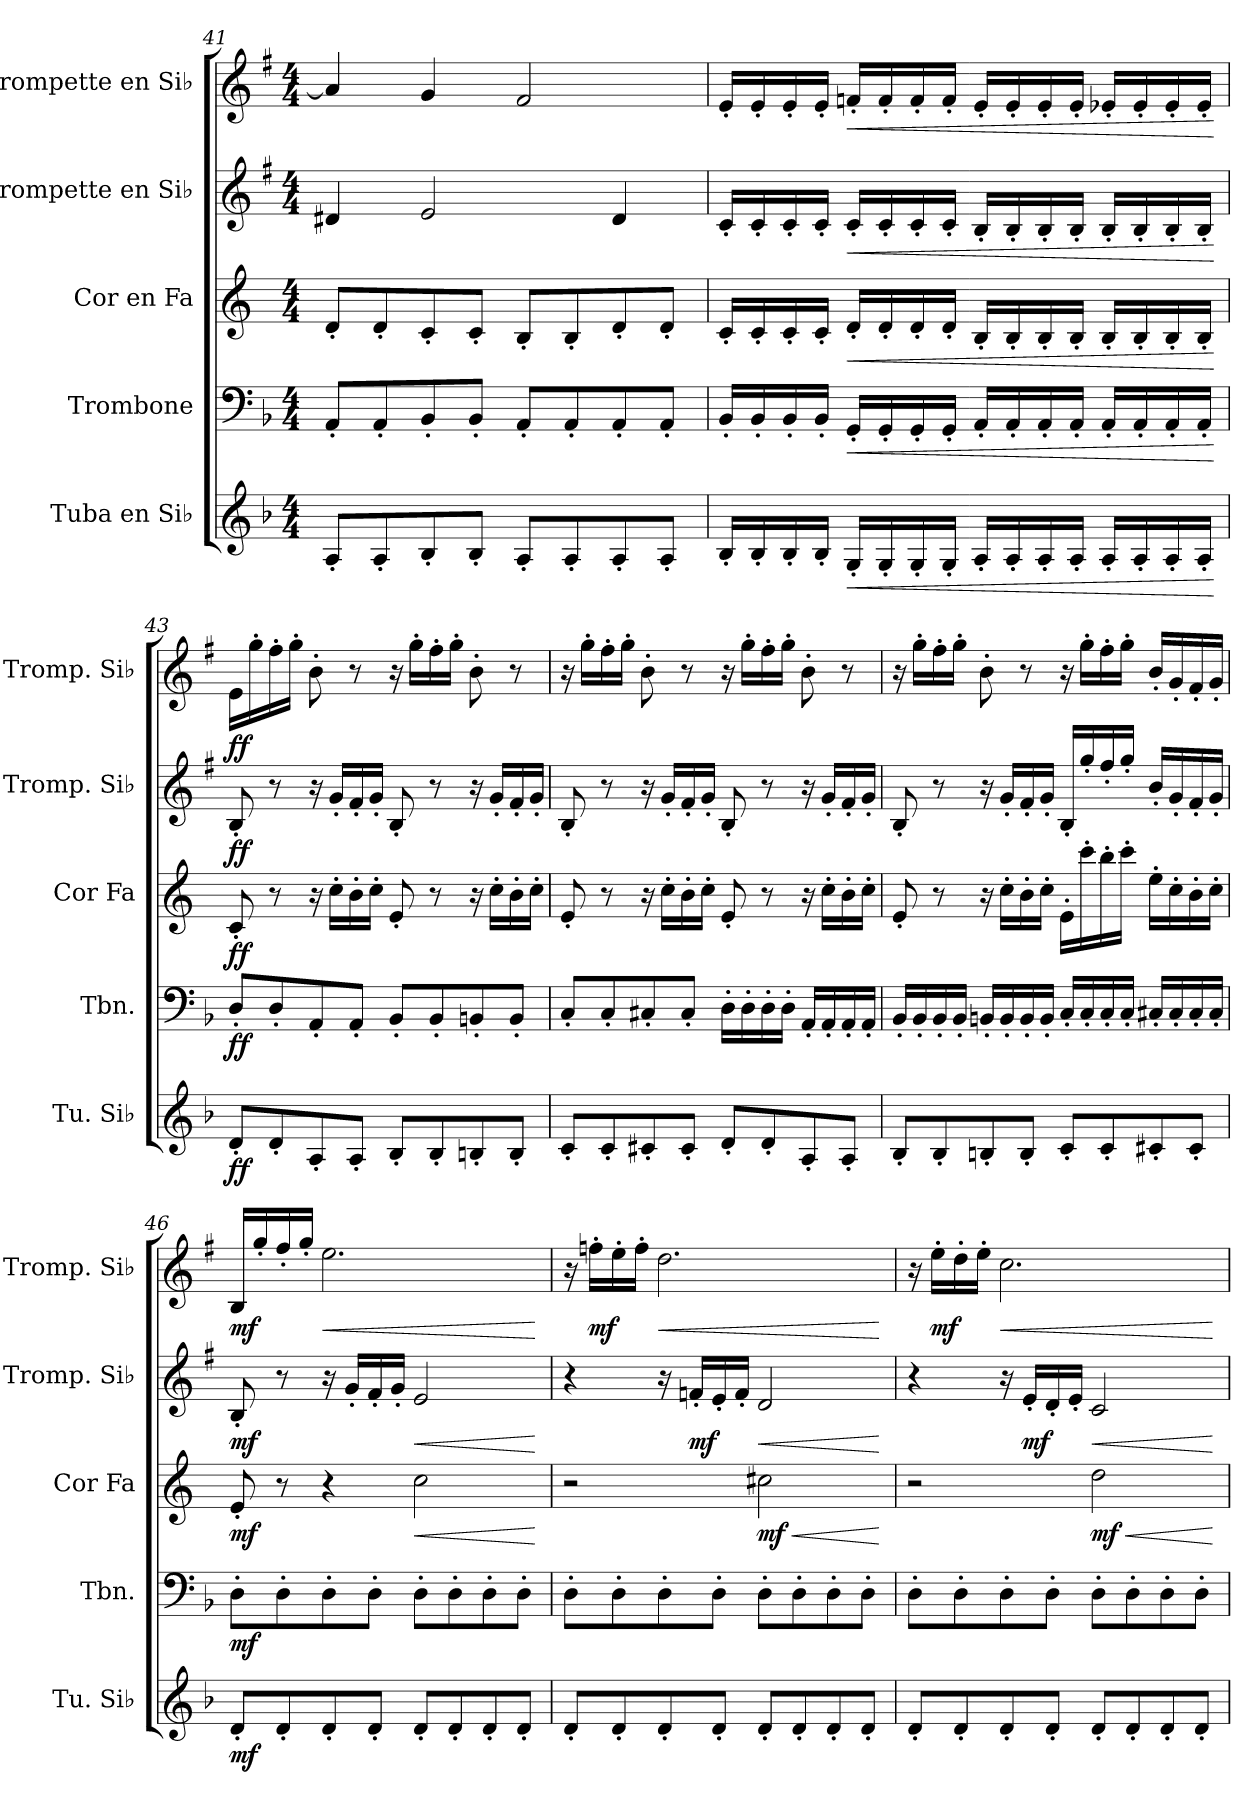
**kern	**dynam	**kern	**dynam	**kern	**dynam	**kern	**dynam	**kern	**dynam
*part5	*part5	*part4	*part4	*part3	*part3	*part2	*part2	*part1	*part1
*staff5	*staff5	*staff4	*staff4	*staff3	*staff3	*staff2	*staff2	*staff1	*staff1
*I"Tuba en Si♭	*	*I"Trombone	*	*I"Cor en Fa	*	*I"Trompette en Si♭	*	*I"Trompette en Si♭	*
*I'Tu. Si♭	*	*I'Tbn.	*	*I'Cor Fa	*	*I'Tromp. Si♭	*	*I'Tromp. Si♭	*
!!LO:LB:g=z
*clefG2	*	*clefF4	*	*clefG2	*	*clefG2	*	*clefG2	*
*ITrd15c26	*	*	*	*ITrd4c7	*	*ITrd1c2	*	*ITrd1c2	*
*k[b-]	*	*k[b-]	*	*k[b-]	*	*k[b-]	*	*k[b-]	*
*M4/4	*	*M4/4	*	*M4/4	*	*M4/4	*	*M4/4	*
=41	=41	=41	=41	=41	=41	=41	=41	=41	=41
8AAA'/L	.	8AA'/L	.	8G'/L	.	4c#X/	.	4g/]	.
8AAA'/	.	8AA'/	.	8G'/	.	.	.	.	.
8BBB-'/	.	8BB-'/	.	8F'/	.	2d/	.	4f/	.
8BBB-'/J	.	8BB-'/J	.	8F'/J	.	.	.	.	.
8AAA'/L	.	8AA'/L	.	8E'/L	.	.	.	2e/	.
8AAA'/	.	8AA'/	.	8E'/	.	.	.	.	.
8AAA'/	.	8AA'/	.	8G'/	.	4c#/	.	.	.
8AAA'/J	.	8AA'/J	.	8G'/J	.	.	.	.	.
=42	=42	=42	=42	=42	=42	=42	=42	=42	=42
16BBB-'/LL	.	16BB-'/LL	.	16F'/LL	.	16B-'/LL	.	16d'/LL	.
16BBB-'/	.	16BB-'/	.	16F'/	.	16B-'/	.	16d'/	.
16BBB-'/	.	16BB-'/	.	16F'/	.	16B-'/	.	16d'/	.
16BBB-'/JJ	.	16BB-'/JJ	.	16F'/JJ	.	16B-'/JJ	.	16d'/JJ	.
!	!LO:HP:b	!	!LO:HP:b	!	!LO:HP:b	!	!LO:HP:b	!	!LO:HP:b
16GGG'/LL	<	16GG'/LL	<	16G'/LL	<	16B-'/LL	<	16e-X'/LL	<
16GGG'/	.	16GG'/	.	16G'/	.	16B-'/	.	16e-'/	.
16GGG'/	.	16GG'/	.	16G'/	.	16B-'/	.	16e-'/	.
16GGG'/JJ	.	16GG'/JJ	.	16G'/JJ	.	16B-'/JJ	.	16e-'/JJ	.
16AAA'/LL	.	16AA'/LL	.	16E'/LL	.	16A'/LL	.	16d'/LL	.
16AAA'/	.	16AA'/	.	16E'/	.	16A'/	.	16d'/	.
16AAA'/	.	16AA'/	.	16E'/	.	16A'/	.	16d'/	.
16AAA'/JJ	.	16AA'/JJ	.	16E'/JJ	.	16A'/JJ	.	16d'/JJ	.
16AAA'/LL	.	16AA'/LL	.	16E'/LL	.	16A'/LL	.	16d-X'/LL	.
16AAA'/	.	16AA'/	.	16E'/	.	16A'/	.	16d-'/	.
16AAA'/	.	16AA'/	.	16E'/	.	16A'/	.	16d-'/	.
16AAA'/JJ	.	16AA'/JJ	.	16E'/JJ	.	16A'/JJ	.	16d-'/JJ	.
.	[	.	[	.	[	.	[	.	[
!!LO:PB:g=z
=43	=43	=43	=43	=43	=43	=43	=43	=43	=43
!	!LO:DY:b	!	!LO:DY:b	!	!LO:DY:b	!	!LO:DY:b	!	!LO:DY:b
8DD'/L	ff	8D'/L	ff	8F'/	ff	8A'/	ff	16d\LL	ff
.	.	.	.	.	.	.	.	16ff'\	.
8DD'/	.	8D'/	.	8r	.	8r	.	16ee'\	.
.	.	.	.	.	.	.	.	16ff'\JJ	.
8AAA'/	.	8AA'/	.	16r	.	16r	.	8a'\	.
.	.	.	.	16f'\LL	.	16f'/LL	.	.	.
8AAA'/J	.	8AA'/J	.	16e'\	.	16e'/	.	8r	.
.	.	.	.	16f'\JJ	.	16f'/JJ	.	.	.
8BBB-'/L	.	8BB-'/L	.	8A'/	.	8A'/	.	16r	.
.	.	.	.	.	.	.	.	16ff'\LL	.
8BBB-'/	.	8BB-'/	.	8r	.	8r	.	16ee'\	.
.	.	.	.	.	.	.	.	16ff'\JJ	.
8BBBn'/	.	8BBn'/	.	16r	.	16r	.	8a'\	.
.	.	.	.	16f'\LL	.	16f'/LL	.	.	.
8BBB'/J	.	8BB'/J	.	16e'\	.	16e'/	.	8r	.
.	.	.	.	16f'\JJ	.	16f'/JJ	.	.	.
=44	=44	=44	=44	=44	=44	=44	=44	=44	=44
8CC'/L	.	8C'/L	.	8A'/	.	8A'/	.	16r	.
.	.	.	.	.	.	.	.	16ff'\LL	.
8CC'/	.	8C'/	.	8r	.	8r	.	16ee'\	.
.	.	.	.	.	.	.	.	16ff'\JJ	.
8CC#X'/	.	8C#X'/	.	16r	.	16r	.	8a'\	.
.	.	.	.	16f'\LL	.	16f'/LL	.	.	.
8CC#'/J	.	8C#'/J	.	16e'\	.	16e'/	.	8r	.
.	.	.	.	16f'\JJ	.	16f'/JJ	.	.	.
8DD'/L	.	16D'\LL	.	8A'/	.	8A'/	.	16r	.
.	.	16D'\	.	.	.	.	.	16ff'\LL	.
8DD'/	.	16D'\	.	8r	.	8r	.	16ee'\	.
.	.	16D'\JJ	.	.	.	.	.	16ff'\JJ	.
8AAA'/	.	16AA'/LL	.	16r	.	16r	.	8a'\	.
.	.	16AA'/	.	16f'\LL	.	16f'/LL	.	.	.
8AAA'/J	.	16AA'/	.	16e'\	.	16e'/	.	8r	.
.	.	16AA'/JJ	.	16f'\JJ	.	16f'/JJ	.	.	.
!!LO:LB:g=z
=45	=45	=45	=45	=45	=45	=45	=45	=45	=45
8BBB-'/L	.	16BB-'/LL	.	8A'/	.	8A'/	.	16r	.
.	.	16BB-'/	.	.	.	.	.	16ff'\LL	.
8BBB-'/	.	16BB-'/	.	8r	.	8r	.	16ee'\	.
.	.	16BB-'/JJ	.	.	.	.	.	16ff'\JJ	.
8BBBn'/	.	16BBn'/LL	.	16r	.	16r	.	8a'\	.
.	.	16BB'/	.	16f'\LL	.	16f'/LL	.	.	.
8BBB'/J	.	16BB'/	.	16e'\	.	16e'/	.	8r	.
.	.	16BB'/JJ	.	16f'\JJ	.	16f'/JJ	.	.	.
8CC'/L	.	16C'/LL	.	16A'\LL	.	16A'/LL	.	16r	.
.	.	16C'/	.	16ff'\	.	16ff'/	.	16ff'\LL	.
8CC'/	.	16C'/	.	16ee'\	.	16ee'/	.	16ee'\	.
.	.	16C'/JJ	.	16ff'\JJ	.	16ff'/JJ	.	16ff'\JJ	.
8CC#X'/	.	16C#X'/LL	.	16a'\LL	.	16a'/LL	.	16a'/LL	.
.	.	16C#'/	.	16f'\	.	16f'/	.	16f'/	.
8CC#'/J	.	16C#'/	.	16e'\	.	16e'/	.	16e'/	.
.	.	16C#'/JJ	.	16f'\JJ	.	16f'/JJ	.	16f'/JJ	.
=46	=46	=46	=46	=46	=46	=46	=46	=46	=46
!	!LO:DY:b	!	!LO:DY:b	!	!LO:DY:b	!	!LO:DY:b	!	!LO:DY:b
8DD'/L	mf	8D'\L	mf	8A'/	mf	8A'/	mf	16A/LL	mf
.	.	.	.	.	.	.	.	16ff'/	.
8DD'/	.	8D'\	.	8r	.	8r	.	16ee'/	.
.	.	.	.	.	.	.	.	16ff'/JJ	.
!	!	!	!	!	!	!	!	!	!LO:HP:b
8DD'/	.	8D'\	.	4r	.	16r	.	2.dd\	<
.	.	.	.	.	.	16f'/LL	.	.	.
8DD'/J	.	8D'\J	.	.	.	16e'/	.	.	.
.	.	.	.	.	.	16f'/JJ	.	.	.
!	!	!	!	!	!LO:HP:b	!	!LO:HP:b	!	!
8DD'/L	.	8D'\L	.	2f\	<	2d/	<	.	.
8DD'/	.	8D'\	.	.	.	.	.	.	.
8DD'/	.	8D'\	.	.	.	.	.	.	.
8DD'/J	.	8D'\J	.	.	.	.	.	.	.
.	.	.	.	.	[	.	[	.	[
!!LO:PB:g=z
=47	=47	=47	=47	=47	=47	=47	=47	=47	=47
8DD'/L	.	8D'\L	.	2r	.	4r	.	16r	.
!	!	!	!	!	!	!	!	!	!LO:DY:b
.	.	.	.	.	.	.	.	16ee-X'\LL	mf
8DD'/	.	8D'\	.	.	.	.	.	16dd'\	.
.	.	.	.	.	.	.	.	16ee-'\JJ	.
!	!	!	!	!	!	!	!	!	!LO:HP:b
8DD'/	.	8D'\	.	.	.	16r	.	2.cc\	<
!	!	!	!	!	!	!	!LO:DY:b	!	!
.	.	.	.	.	.	16e-X'/LL	mf	.	.
8DD'/J	.	8D'\J	.	.	.	16d'/	.	.	.
.	.	.	.	.	.	16e-'/JJ	.	.	.
!	!	!	!	!	!LO:HP:b	!	!LO:HP:b	!	!
!	!	!	!	!	!LO:DY:n=1:b	!	!	!	!
8DD'/L	.	8D'\L	.	2f#X\	< mf	2c/	<	.	.
8DD'/	.	8D'\	.	.	.	.	.	.	.
8DD'/	.	8D'\	.	.	.	.	.	.	.
8DD'/J	.	8D'\J	.	.	.	.	.	.	.
.	.	.	.	.	[	.	[	.	[
=48	=48	=48	=48	=48	=48	=48	=48	=48	=48
8DD'/L	.	8D'\L	.	2r	.	4r	.	16r	.
!	!	!	!	!	!	!	!	!	!LO:DY:b
.	.	.	.	.	.	.	.	16dd'\LL	mf
8DD'/	.	8D'\	.	.	.	.	.	16cc'\	.
.	.	.	.	.	.	.	.	16dd'\JJ	.
!	!	!	!	!	!	!	!	!	!LO:HP:b
8DD'/	.	8D'\	.	.	.	16r	.	2.b-\	<
!	!	!	!	!	!	!	!LO:DY:b	!	!
.	.	.	.	.	.	16d'/LL	mf	.	.
8DD'/J	.	8D'\J	.	.	.	16c'/	.	.	.
.	.	.	.	.	.	16d'/JJ	.	.	.
!	!	!	!	!	!LO:HP:b	!	!LO:HP:b	!	!
!	!	!	!	!	!LO:DY:n=1:b	!	!	!	!
8DD'/L	.	8D'\L	.	2g\	< mf	2B-/	<	.	.
8DD'/	.	8D'\	.	.	.	.	.	.	.
8DD'/	.	8D'\	.	.	.	.	.	.	.
8DD'/J	.	8D'\J	.	.	.	.	.	.	.
.	.	.	.	.	[	.	[	.	[
=	=	=	=	=	=	=	=	=	=
*-	*-	*-	*-	*-	*-	*-	*-	*-	*-
